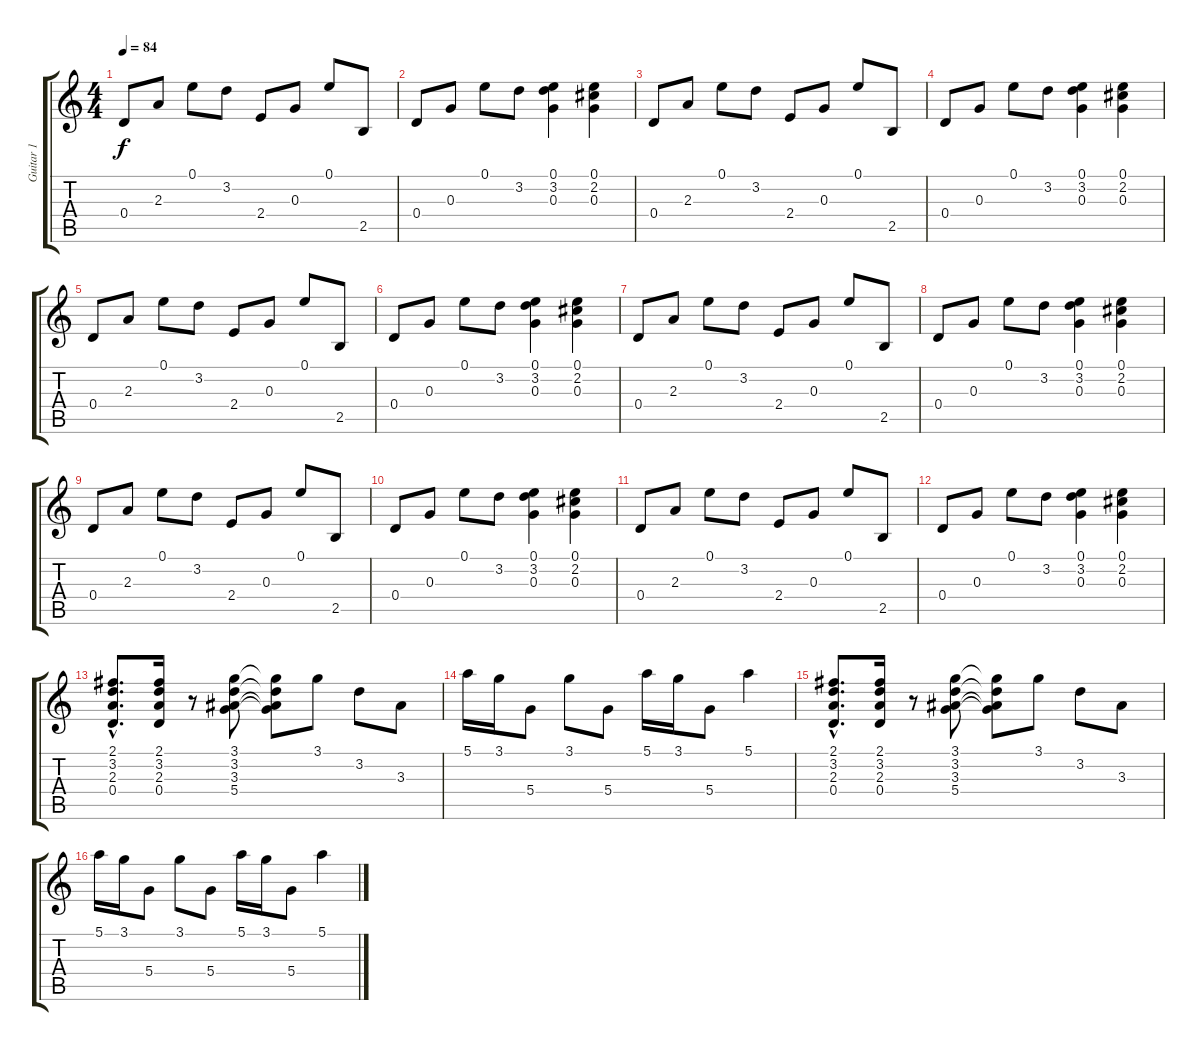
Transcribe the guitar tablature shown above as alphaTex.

\track ("Guitar 1" "Guitar 1") {instrument acousticguitarsteel}
\staff {score tabs}
\tuning (E4 B3 G3 D3 A2 E2) {hide}
\ts (4 4)
\tempo 84
\clef g2
\ks c
0.4.8{dy f instrument acousticguitarsteel} 2.3.8 0.1.8 3.2.8 2.4.8 0.3.8 0.1.8 2.5.8 |
0.4.8 0.3.8 0.1.8 3.2.8 (0.1 3.2 0.3).4 (0.1 2.2 0.3).4 |
0.4.8 2.3.8 0.1.8 3.2.8 2.4.8 0.3.8 0.1.8 2.5.8 |
0.4.8 0.3.8 0.1.8 3.2.8 (0.1 3.2 0.3).4 (0.1 2.2 0.3).4 |
0.4.8 2.3.8 0.1.8 3.2.8 2.4.8 0.3.8 0.1.8 2.5.8 |
0.4.8 0.3.8 0.1.8 3.2.8 (0.1 3.2 0.3).4 (0.1 2.2 0.3).4 |
0.4.8 2.3.8 0.1.8 3.2.8 2.4.8 0.3.8 0.1.8 2.5.8 |
0.4.8 0.3.8 0.1.8 3.2.8 (0.1 3.2 0.3).4 (0.1 2.2 0.3).4 |
0.4.8 2.3.8 0.1.8 3.2.8 2.4.8 0.3.8 0.1.8 2.5.8 |
0.4.8 0.3.8 0.1.8 3.2.8 (0.1 3.2 0.3).4 (0.1 2.2 0.3).4 |
0.4.8 2.3.8 0.1.8 3.2.8 2.4.8 0.3.8 0.1.8 2.5.8 |
0.4.8 0.3.8 0.1.8 3.2.8 (0.1 3.2 0.3).4 (0.1 2.2 0.3).4 |
(2.1{hac} 3.2{hac} 2.3{hac} 0.4{hac}).8{d} (2.1 3.2 2.3 0.4).16 r.8 (3.1 3.2 3.3 5.4).8 (3.1{t} 3.2{t} 3.3{t} 5.4{t}).8 3.1.8 3.2.8 3.3.8 |
5.1.16 3.1.16 5.4.8 3.1.8 5.4.8 5.1.16 3.1.16 5.4.8 5.1.4 |
(2.1{hac} 3.2{hac} 2.3{hac} 0.4{hac}).8{d} (2.1 3.2 2.3 0.4).16 r.8 (3.1 3.2 3.3 5.4).8 (3.1{t} 3.2{t} 3.3{t} 5.4{t}).8 3.1.8 3.2.8 3.3.8 |
5.1.16 3.1.16 5.4.8 3.1.8 5.4.8 5.1.16 3.1.16 5.4.8 5.1.4
